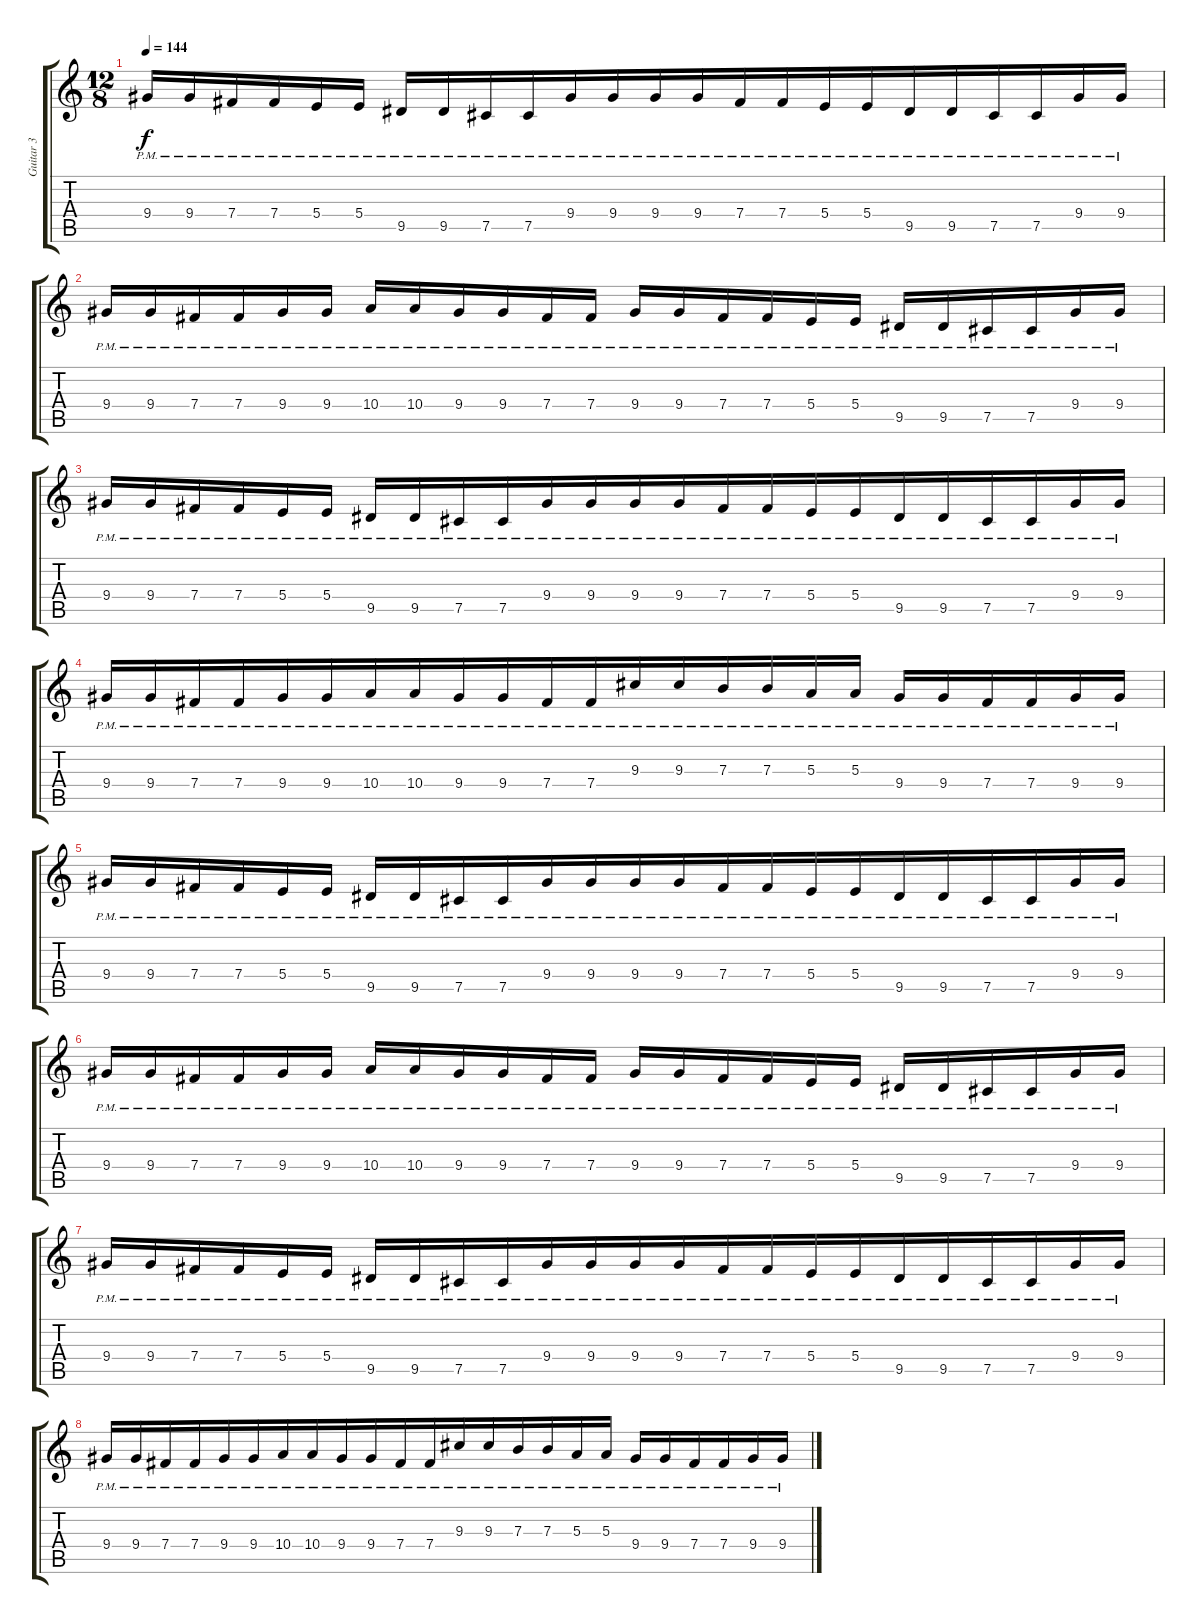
\track ("Guitar 3" "Guitar 3") {instrument distortionguitar bank 255}
\staff {score tabs}
\tuning (Db4 Ab3 E3 B2 Gb2 Db2) {hide}
\ts (12 8)
\tempo 144
\clef g2
\ks c
9.4{pm}.16{dy f} 9.4{pm}.16 7.4{pm}.16 7.4{pm}.16 5.4{pm}.16 5.4{pm}.16 9.5{pm}.16 9.5{pm}.16 7.5{pm}.16 7.5{pm}.16 9.4{pm}.16{beam merge} 9.4{pm}.16{beam merge} 9.4{pm}.16 9.4{pm}.16{beam merge} 7.4{pm}.16{beam merge} 7.4{pm}.16 5.4{pm}.16{beam merge} 5.4{pm}.16{beam merge} 9.5{pm}.16 9.5{pm}.16{beam merge} 7.5{pm}.16 7.5{pm}.16{beam merge} 9.4{pm}.16{beam merge} 9.4{pm}.16 |
9.4{pm}.16 9.4{pm}.16 7.4{pm}.16 7.4{pm}.16{beam merge} 9.4{pm}.16{beam merge} 9.4{pm}.16 10.4{pm}.16{beam merge} 10.4{pm}.16 9.4{pm}.16{beam merge} 9.4{pm}.16{beam merge} 7.4{pm}.16{beam merge} 7.4{pm}.16 9.4{pm}.16 9.4{pm}.16 7.4{pm}.16{beam merge} 7.4{pm}.16{beam merge} 5.4{pm}.16 5.4{pm}.16 9.5{pm}.16 9.5{pm}.16 7.5{pm}.16 7.5{pm}.16{beam merge} 9.4{pm}.16 9.4{pm}.16 |
9.4{pm}.16 9.4{pm}.16 7.4{pm}.16 7.4{pm}.16 5.4{pm}.16 5.4{pm}.16 9.5{pm}.16 9.5{pm}.16 7.5{pm}.16 7.5{pm}.16 9.4{pm}.16{beam merge} 9.4{pm}.16{beam merge} 9.4{pm}.16 9.4{pm}.16{beam merge} 7.4{pm}.16{beam merge} 7.4{pm}.16 5.4{pm}.16{beam merge} 5.4{pm}.16{beam merge} 9.5{pm}.16 9.5{pm}.16{beam merge} 7.5{pm}.16 7.5{pm}.16{beam merge} 9.4{pm}.16{beam merge} 9.4{pm}.16 |
9.4{pm}.16{beam merge} 9.4{pm}.16{beam merge} 7.4{pm}.16 7.4{pm}.16{beam merge} 9.4{pm}.16{beam merge} 9.4{pm}.16{beam merge} 10.4{pm}.16{beam merge} 10.4{pm}.16 9.4{pm}.16 9.4{pm}.16 7.4{pm}.16 7.4{pm}.16{beam merge} 9.3{pm}.16{beam merge} 9.3{pm}.16 7.3{pm}.16 7.3{pm}.16 5.3{pm}.16 5.3{pm}.16 9.4{pm}.16{beam merge} 9.4{pm}.16 7.4{pm}.16 7.4{pm}.16{beam merge} 9.4{pm}.16{beam merge} 9.4{pm}.16 |
9.4{pm}.16 9.4{pm}.16 7.4{pm}.16 7.4{pm}.16 5.4{pm}.16 5.4{pm}.16 9.5{pm}.16 9.5{pm}.16 7.5{pm}.16 7.5{pm}.16 9.4{pm}.16{beam merge} 9.4{pm}.16{beam merge} 9.4{pm}.16 9.4{pm}.16{beam merge} 7.4{pm}.16{beam merge} 7.4{pm}.16 5.4{pm}.16{beam merge} 5.4{pm}.16{beam merge} 9.5{pm}.16 9.5{pm}.16{beam merge} 7.5{pm}.16 7.5{pm}.16{beam merge} 9.4{pm}.16{beam merge} 9.4{pm}.16 |
9.4{pm}.16 9.4{pm}.16 7.4{pm}.16 7.4{pm}.16{beam merge} 9.4{pm}.16{beam merge} 9.4{pm}.16 10.4{pm}.16{beam merge} 10.4{pm}.16 9.4{pm}.16{beam merge} 9.4{pm}.16{beam merge} 7.4{pm}.16{beam merge} 7.4{pm}.16 9.4{pm}.16 9.4{pm}.16 7.4{pm}.16{beam merge} 7.4{pm}.16{beam merge} 5.4{pm}.16 5.4{pm}.16 9.5{pm}.16 9.5{pm}.16 7.5{pm}.16 7.5{pm}.16{beam merge} 9.4{pm}.16 9.4{pm}.16 |
9.4{pm}.16 9.4{pm}.16 7.4{pm}.16 7.4{pm}.16 5.4{pm}.16 5.4{pm}.16 9.5{pm}.16 9.5{pm}.16 7.5{pm}.16 7.5{pm}.16 9.4{pm}.16{beam merge} 9.4{pm}.16{beam merge} 9.4{pm}.16 9.4{pm}.16{beam merge} 7.4{pm}.16{beam merge} 7.4{pm}.16 5.4{pm}.16{beam merge} 5.4{pm}.16{beam merge} 9.5{pm}.16 9.5{pm}.16{beam merge} 7.5{pm}.16 7.5{pm}.16{beam merge} 9.4{pm}.16{beam merge} 9.4{pm}.16 |
9.4{pm}.16{beam merge} 9.4{pm}.16{beam merge} 7.4{pm}.16 7.4{pm}.16{beam merge} 9.4{pm}.16{beam merge} 9.4{pm}.16{beam merge} 10.4{pm}.16{beam merge} 10.4{pm}.16 9.4{pm}.16 9.4{pm}.16 7.4{pm}.16 7.4{pm}.16{beam merge} 9.3{pm}.16{beam merge} 9.3{pm}.16 7.3{pm}.16 7.3{pm}.16 5.3{pm}.16 5.3{pm}.16 9.4{pm}.16{beam merge} 9.4{pm}.16 7.4{pm}.16 7.4{pm}.16{beam merge} 9.4{pm}.16{beam merge} 9.4{pm}.16
